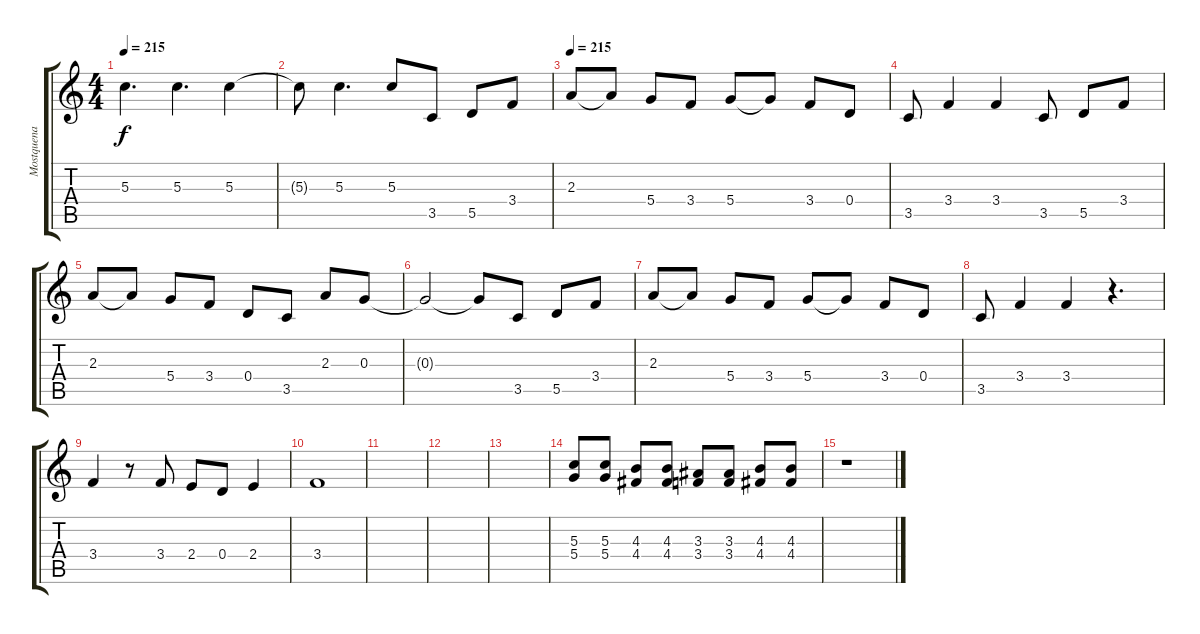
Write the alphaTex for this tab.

\track ("Mostquena" "Mostquena") {instrument overdrivenguitar}
\staff {score tabs}
\tuning (E4 B3 G3 D3 A2 E2) {hide}
\ts (4 4)
\tempo 215
\clef g2
\ks c
5.3.4{d dy f} 5.3.4{d} 5.3.4 |
5.3{t}.8 5.3.4{d} 5.3.8 3.5.8 5.5.8 3.4.8 |
\tempo 215
2.3.8 2.3{t}.8 5.4.8 3.4.8 5.4.8 5.4{t}.8 3.4.8 0.4.8 |
3.5.8 3.4.4 3.4.4 3.5.8 5.5.8 3.4.8 |
2.3.8 2.3{t}.8 5.4.8 3.4.8 0.4.8 3.5.8 2.3.8 0.3.8 |
0.3{t}.2 0.3{t}.8 3.5.8 5.5.8 3.4.8 |
2.3.8 2.3{t}.8 5.4.8 3.4.8 5.4.8 5.4{t}.8 3.4.8 0.4.8 |
3.5.8 3.4.4 3.4.4 r.4{d} |
3.4.4 r.8 3.4.8 2.4.8 0.4.8 2.4.4 |
3.4.1 |
|
|
|
(5.3 5.4).8 (5.3 5.4).8 (4.3 4.4).8 (4.3 4.4).8 (3.3 3.4).8 (3.3 3.4).8 (4.3 4.4).8 (4.3 4.4).8 |
r.1
